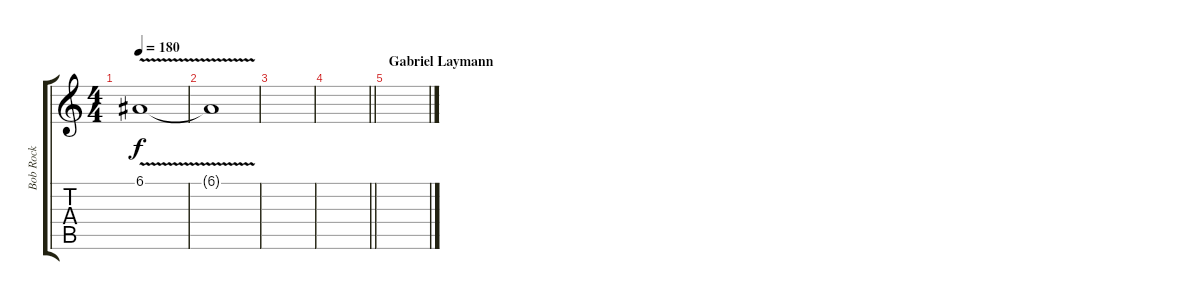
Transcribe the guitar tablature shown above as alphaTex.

\track ("Bob Rock" "Bob Rock") {instrument trumpet}
\staff {score tabs}
\tuning (E4 B3 G3 D3 A2 E2) {hide}
\ts (4 4)
\tempo 180
\clef g2
\ks c
6.1{v}.1{dy f} |
6.1{t}.1 |
|
\barLineRight lightlight
|
\section ("" "Gabriel Laymann")
